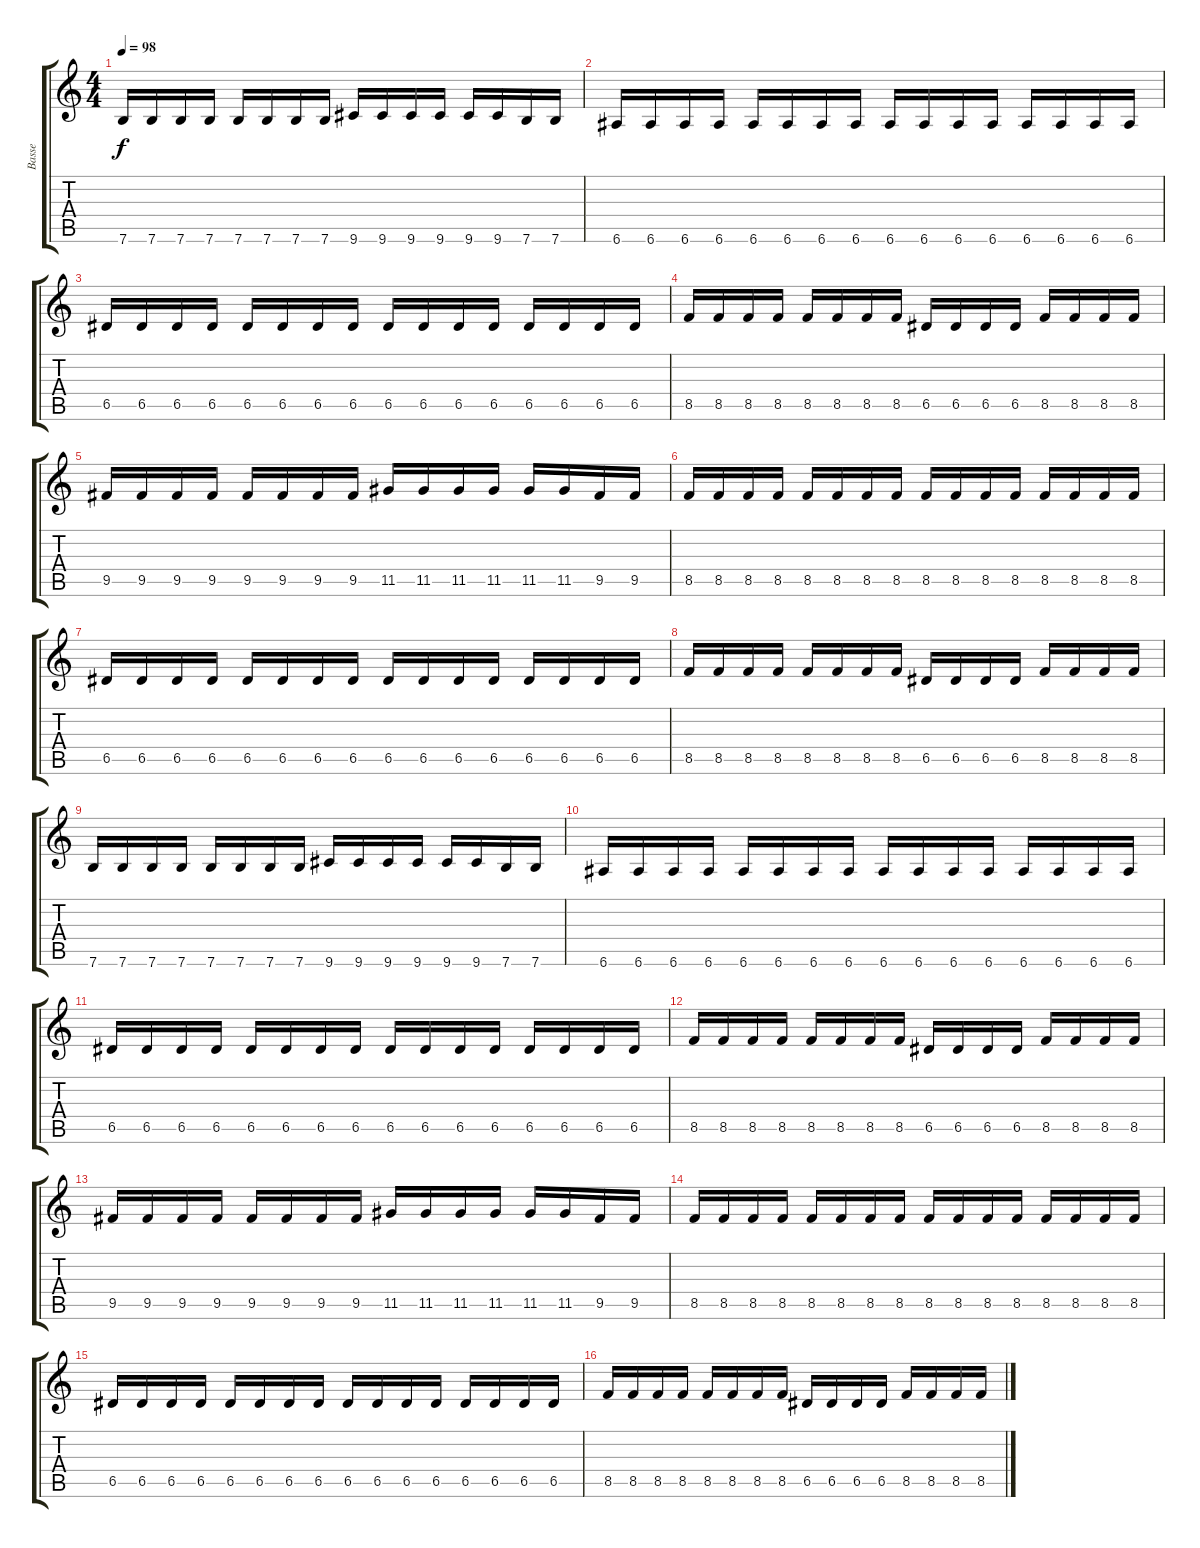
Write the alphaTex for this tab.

\track ("Basse" "Basse") {instrument electricbasspick}
\staff {score tabs}
\tuning (E4 B3 G3 D3 A2 E2) {hide}
\ts (4 4)
\tempo 98
\clef g2
\ks c
7.6.16{dy f} 7.6.16 7.6.16 7.6.16 7.6.16 7.6.16 7.6.16 7.6.16 9.6.16 9.6.16 9.6.16 9.6.16 9.6.16 9.6.16 7.6.16 7.6.16 |
6.6.16 6.6.16 6.6.16 6.6.16 6.6.16 6.6.16 6.6.16 6.6.16 6.6.16 6.6.16 6.6.16 6.6.16 6.6.16 6.6.16 6.6.16 6.6.16 |
6.5.16 6.5.16 6.5.16 6.5.16 6.5.16 6.5.16 6.5.16 6.5.16 6.5.16 6.5.16 6.5.16 6.5.16 6.5.16 6.5.16 6.5.16 6.5.16 |
8.5.16 8.5.16 8.5.16 8.5.16 8.5.16 8.5.16 8.5.16 8.5.16 6.5.16 6.5.16 6.5.16 6.5.16 8.5.16 8.5.16 8.5.16 8.5.16 |
9.5.16 9.5.16 9.5.16 9.5.16 9.5.16 9.5.16 9.5.16 9.5.16 11.5.16 11.5.16 11.5.16 11.5.16 11.5.16 11.5.16 9.5.16 9.5.16 |
8.5.16 8.5.16 8.5.16 8.5.16 8.5.16 8.5.16 8.5.16 8.5.16 8.5.16 8.5.16 8.5.16 8.5.16 8.5.16 8.5.16 8.5.16 8.5.16 |
6.5.16 6.5.16 6.5.16 6.5.16 6.5.16 6.5.16 6.5.16 6.5.16 6.5.16 6.5.16 6.5.16 6.5.16 6.5.16 6.5.16 6.5.16 6.5.16 |
8.5.16 8.5.16 8.5.16 8.5.16 8.5.16 8.5.16 8.5.16 8.5.16 6.5.16 6.5.16 6.5.16 6.5.16 8.5.16 8.5.16 8.5.16 8.5.16 |
7.6.16 7.6.16 7.6.16 7.6.16 7.6.16 7.6.16 7.6.16 7.6.16 9.6.16 9.6.16 9.6.16 9.6.16 9.6.16 9.6.16 7.6.16 7.6.16 |
6.6.16 6.6.16 6.6.16 6.6.16 6.6.16 6.6.16 6.6.16 6.6.16 6.6.16 6.6.16 6.6.16 6.6.16 6.6.16 6.6.16 6.6.16 6.6.16 |
6.5.16 6.5.16 6.5.16 6.5.16 6.5.16 6.5.16 6.5.16 6.5.16 6.5.16 6.5.16 6.5.16 6.5.16 6.5.16 6.5.16 6.5.16 6.5.16 |
8.5.16 8.5.16 8.5.16 8.5.16 8.5.16 8.5.16 8.5.16 8.5.16 6.5.16 6.5.16 6.5.16 6.5.16 8.5.16 8.5.16 8.5.16 8.5.16 |
9.5.16 9.5.16 9.5.16 9.5.16 9.5.16 9.5.16 9.5.16 9.5.16 11.5.16 11.5.16 11.5.16 11.5.16 11.5.16 11.5.16 9.5.16 9.5.16 |
8.5.16 8.5.16 8.5.16 8.5.16 8.5.16 8.5.16 8.5.16 8.5.16 8.5.16 8.5.16 8.5.16 8.5.16 8.5.16 8.5.16 8.5.16 8.5.16 |
6.5.16 6.5.16 6.5.16 6.5.16 6.5.16 6.5.16 6.5.16 6.5.16 6.5.16 6.5.16 6.5.16 6.5.16 6.5.16 6.5.16 6.5.16 6.5.16 |
8.5.16 8.5.16 8.5.16 8.5.16 8.5.16 8.5.16 8.5.16 8.5.16 6.5.16 6.5.16 6.5.16 6.5.16 8.5.16 8.5.16 8.5.16 8.5.16
